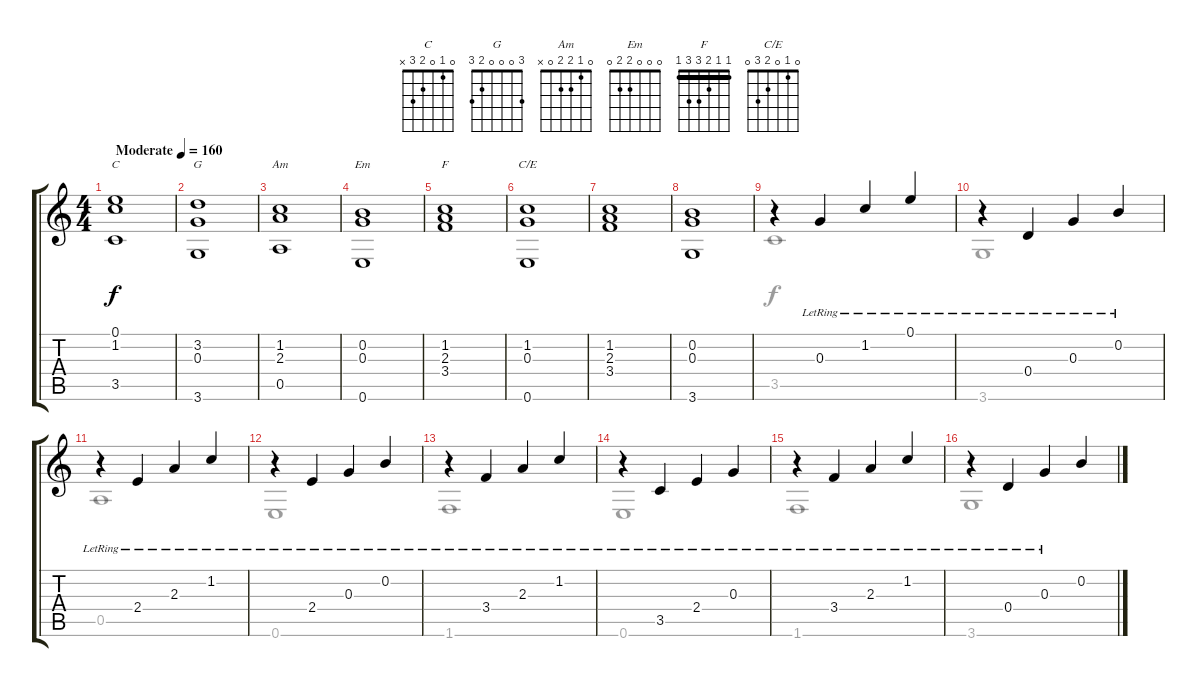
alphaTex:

\track "" {instrument acousticguitarnylon}
\staff {score tabs}
\tuning (E4 B3 G3 D3 A2 E2) {hide}
\chord ("C" 0 1 0 2 3 x)
\chord ("G" 3 0 0 0 2 3)
\chord ("Am" 0 1 2 2 0 x)
\chord ("Em" 0 0 0 2 2 0)
\chord ("F" 1 1 2 3 3 1) {barre 1}
\chord ("C/E" 0 1 0 2 3 0)
\voice
\ts (4 4)
\tempo (160 "Moderate")
\clef g2
\ks c
(0.1 1.2 3.5).1{ch "C" dy f instrument acousticguitarnylon} |
(3.2 0.3 3.6).1{ch "G"} |
(1.2 2.3 0.5).1{ch "Am"} |
(0.2 0.3 0.6).1{ch "Em"} |
(1.2 2.3 3.4).1{ch "F"} |
(1.2 0.3 0.6).1{ch "C/E"} |
(1.2 2.3 3.4).1 |
(0.2 0.3 3.6).1 |
r.4 0.3{lr}.4 1.2{lr}.4 0.1{lr}.4 |
r.4 0.4{lr}.4 0.3{lr}.4 0.2{lr}.4 |
r.4 2.4{lr}.4 2.3{lr}.4 1.2{lr}.4 |
r.4 2.4{lr}.4 0.3{lr}.4 0.2{lr}.4 |
r.4 3.4{lr}.4 2.3{lr}.4 1.2{lr}.4 |
r.4 3.5{lr}.4 2.4{lr}.4 0.3{lr}.4 |
r.4 3.4{lr}.4 2.3{lr}.4 1.2{lr}.4 |
r.4 0.4{lr}.4 0.3{lr}.4 0.2.4
\voice
\clef g2
\ottava regular
\simile none
\ks c
|
|
|
|
|
|
|
|
3.5.1 |
3.6.1 |
0.5.1 |
0.6.1 |
1.6.1 |
0.6.1 |
1.6.1 |
3.6.1
